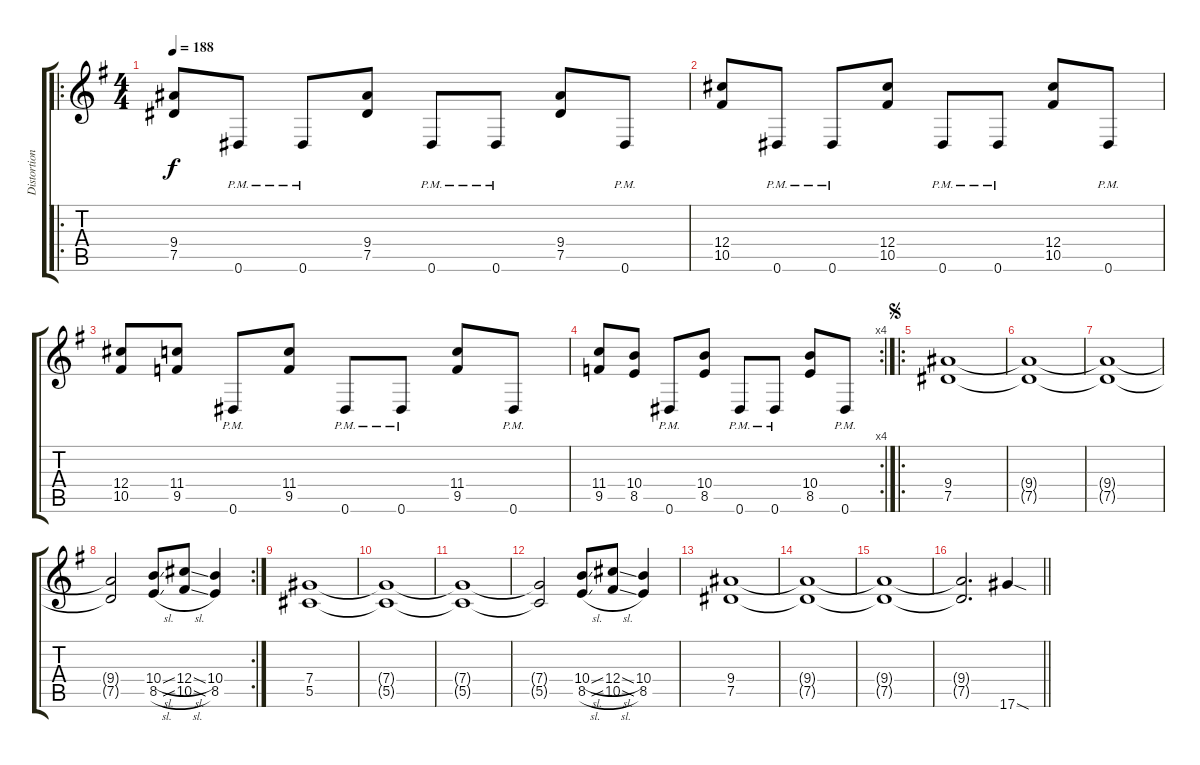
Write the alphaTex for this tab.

\track ("Distortion Guitar" "Distortion") {instrument overdrivenguitar}
\staff {score tabs}
\tuning (Eb4 Bb3 Gb3 Db3 Ab2 Eb2) {hide}
\ro
\ts (4 4)
\tempo 188
\clef g2
\ks g
(9.4 7.5).8{dy f} 0.6{pm}.8 0.6{pm}.8 (9.4 7.5).8 0.6{pm}.8 0.6{pm}.8 (9.4 7.5).8 0.6{pm}.8 |
(12.4 10.5).8 0.6{pm}.8 0.6{pm}.8 (12.4 10.5).8 0.6{pm}.8 0.6{pm}.8 (12.4 10.5).8 0.6{pm}.8 |
(12.4 10.5).8 (11.4 9.5).8 0.6{pm}.8 (11.4 9.5).8 0.6{pm}.8 0.6{pm}.8 (11.4 9.5).8 0.6{pm}.8 |
\rc 4
(11.4 9.5).8 (10.4 8.5).8 0.6{pm}.8 (10.4 8.5).8 0.6{pm}.8 0.6{pm}.8 (10.4 8.5).8 0.6{pm}.8 |
\ro
\jump segno
(9.4 7.5).1 |
(9.4{t} 7.5{t}).1 |
(9.4{t} 7.5{t}).1 |
\rc 2
(9.4{t} 7.5{t}).2 (10.4{sl} 8.5{sl}).8 (12.4{sl} 10.5{sl}).8 (10.4 8.5).4 |
(7.4 5.5).1 |
(7.4{t} 5.5{t}).1 |
(7.4{t} 5.5{t}).1 |
(7.4{t} 5.5{t}).2 (10.4{sl} 8.5{sl}).8 (12.4{sl} 10.5{sl}).8 (10.4 8.5).4 |
(9.4 7.5).1 |
(9.4{t} 7.5{t}).1 |
(9.4{t} 7.5{t}).1 |
\barLineRight lightlight
(9.4{t} 7.5{t}).2{d} 17.6{sod}.4
